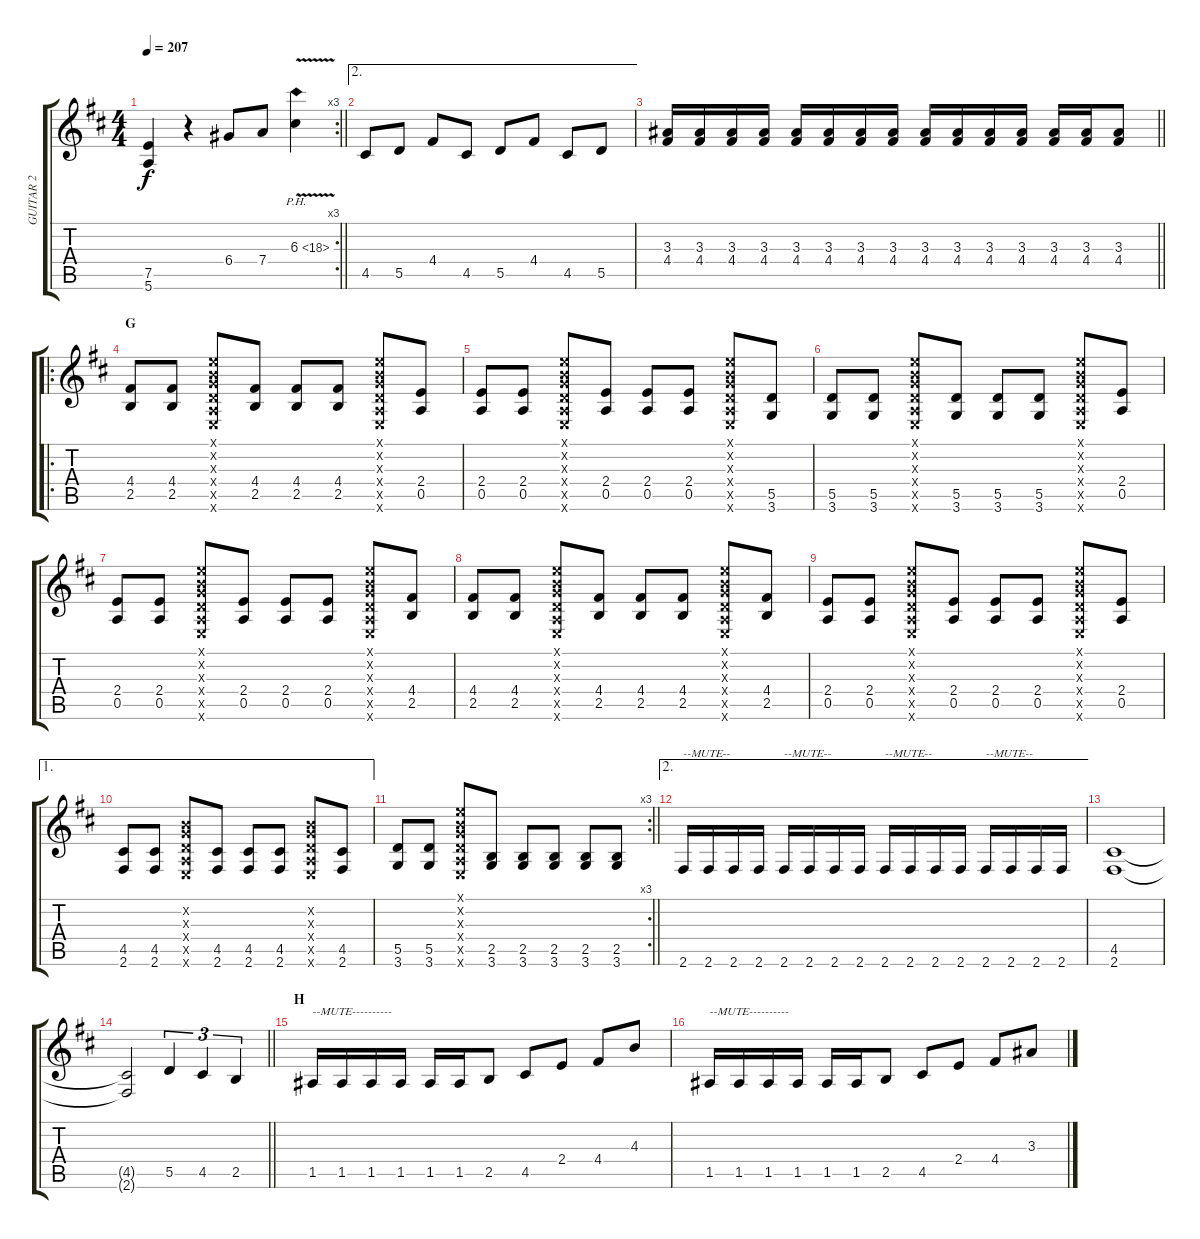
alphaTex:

\track ("GUITAR 2" "GUITAR 2") {instrument distortionguitar}
\staff {score tabs}
\tuning (E4 B3 G3 D3 A2 E2) {hide}
\rc 3
\ts (4 4)
\tempo 207
\clef g2
\barLineRight lightlight
\ks d
(7.5 5.6).4{dy f} r.4 6.4.8 7.4.8 6.3{ph 12 v}.4 |
\ae 2
4.5.8 5.5.8 4.4.8 4.5.8 5.5.8 4.4.8 4.5.8 5.5.8 |
\barLineRight lightlight
(3.3 4.4).16 (3.3 4.4).16 (3.3 4.4).16 (3.3 4.4).16 (3.3 4.4).16 (3.3 4.4).16 (3.3 4.4).16 (3.3 4.4).16 (3.3 4.4).16 (3.3 4.4).16 (3.3 4.4).16 (3.3 4.4).16 (3.3 4.4).16 (3.3 4.4).16 (3.3 4.4).8 |
\ro
\section ("" "G")
(4.4 2.5).8 (4.4 2.5).8 (0.1{x} 0.2{x} 0.3{x} 0.4{x} 0.5{x} 0.6{x}).8 (4.4 2.5).8 (4.4 2.5).8 (4.4 2.5).8 (0.1{x} 0.2{x} 0.3{x} 0.4{x} 0.5{x} 0.6{x}).8 (2.4 0.5).8 |
(2.4 0.5).8 (2.4 0.5).8 (0.1{x} 0.2{x} 0.3{x} 0.4{x} 0.5{x} 0.6{x}).8 (2.4 0.5).8 (2.4 0.5).8 (2.4 0.5).8 (0.1{x} 0.2{x} 0.3{x} 0.4{x} 0.5{x} 0.6{x}).8 (5.5 3.6).8 |
(5.5 3.6).8 (5.5 3.6).8 (0.1{x} 0.2{x} 0.3{x} 0.4{x} 0.5{x} 0.6{x}).8 (5.5 3.6).8 (5.5 3.6).8 (5.5 3.6).8 (0.1{x} 0.2{x} 0.3{x} 0.4{x} 0.5{x} 0.6{x}).8 (2.4 0.5).8 |
(2.4 0.5).8 (2.4 0.5).8 (0.1{x} 0.2{x} 0.3{x} 0.4{x} 0.5{x} 0.6{x}).8 (2.4 0.5).8 (2.4 0.5).8 (2.4 0.5).8 (0.1{x} 0.2{x} 0.3{x} 0.4{x} 0.5{x} 0.6{x}).8 (4.4 2.5).8 |
(4.4 2.5).8 (4.4 2.5).8 (0.1{x} 0.2{x} 0.3{x} 0.4{x} 0.5{x} 0.6{x}).8 (4.4 2.5).8 (4.4 2.5).8 (4.4 2.5).8 (0.1{x} 0.2{x} 0.3{x} 0.4{x} 0.5{x} 0.6{x}).8 (4.4 2.5).8 |
(2.4 0.5).8 (2.4 0.5).8 (0.1{x} 0.2{x} 0.3{x} 0.4{x} 0.5{x} 0.6{x}).8 (2.4 0.5).8 (2.4 0.5).8 (2.4 0.5).8 (0.1{x} 0.2{x} 0.3{x} 0.4{x} 0.5{x} 0.6{x}).8 (2.4 0.5).8 |
\ae 1
(4.5 2.6).8 (4.5 2.6).8 (0.2{x} 0.3{x} 0.4{x} 0.5{x} 0.6{x}).8 (4.5 2.6).8 (4.5 2.6).8 (4.5 2.6).8 (0.2{x} 0.3{x} 0.4{x} 0.5{x} 0.6{x}).8 (4.5 2.6).8 |
\rc 3
\barLineRight lightlight
(5.5 3.6).8 (5.5 3.6).8 (0.1{x} 0.2{x} 0.3{x} 0.4{x} 0.5{x} 0.6{x}).8 (2.5 3.6).8 (2.5 3.6).8 (2.5 3.6).8 (2.5 3.6).8 (2.5 3.6).8 |
\ae 2
2.6.16{txt "--MUTE--"} 2.6.16 2.6.16 2.6.16 2.6.16{txt "--MUTE--"} 2.6.16 2.6.16 2.6.16 2.6.16{txt "--MUTE--"} 2.6.16 2.6.16 2.6.16 2.6.16{txt "--MUTE--"} 2.6.16 2.6.16 2.6.16 |
(4.5 2.6).1 |
\barLineRight lightlight
(4.5{t} 2.6{t}).2 5.5.4{tu (3 2)} 4.5.4{tu (3 2)} 2.5.4{tu (3 2)} |
\section ("" "H")
1.5.16{txt "--MUTE----------"} 1.5.16 1.5.16 1.5.16 1.5.16 1.5.16 2.5.8 4.5.8 2.4.8 4.4.8 4.3.8 |
1.5.16{txt "--MUTE----------"} 1.5.16 1.5.16 1.5.16 1.5.16 1.5.16 2.5.8 4.5.8 2.4.8 4.4.8 3.3.8
